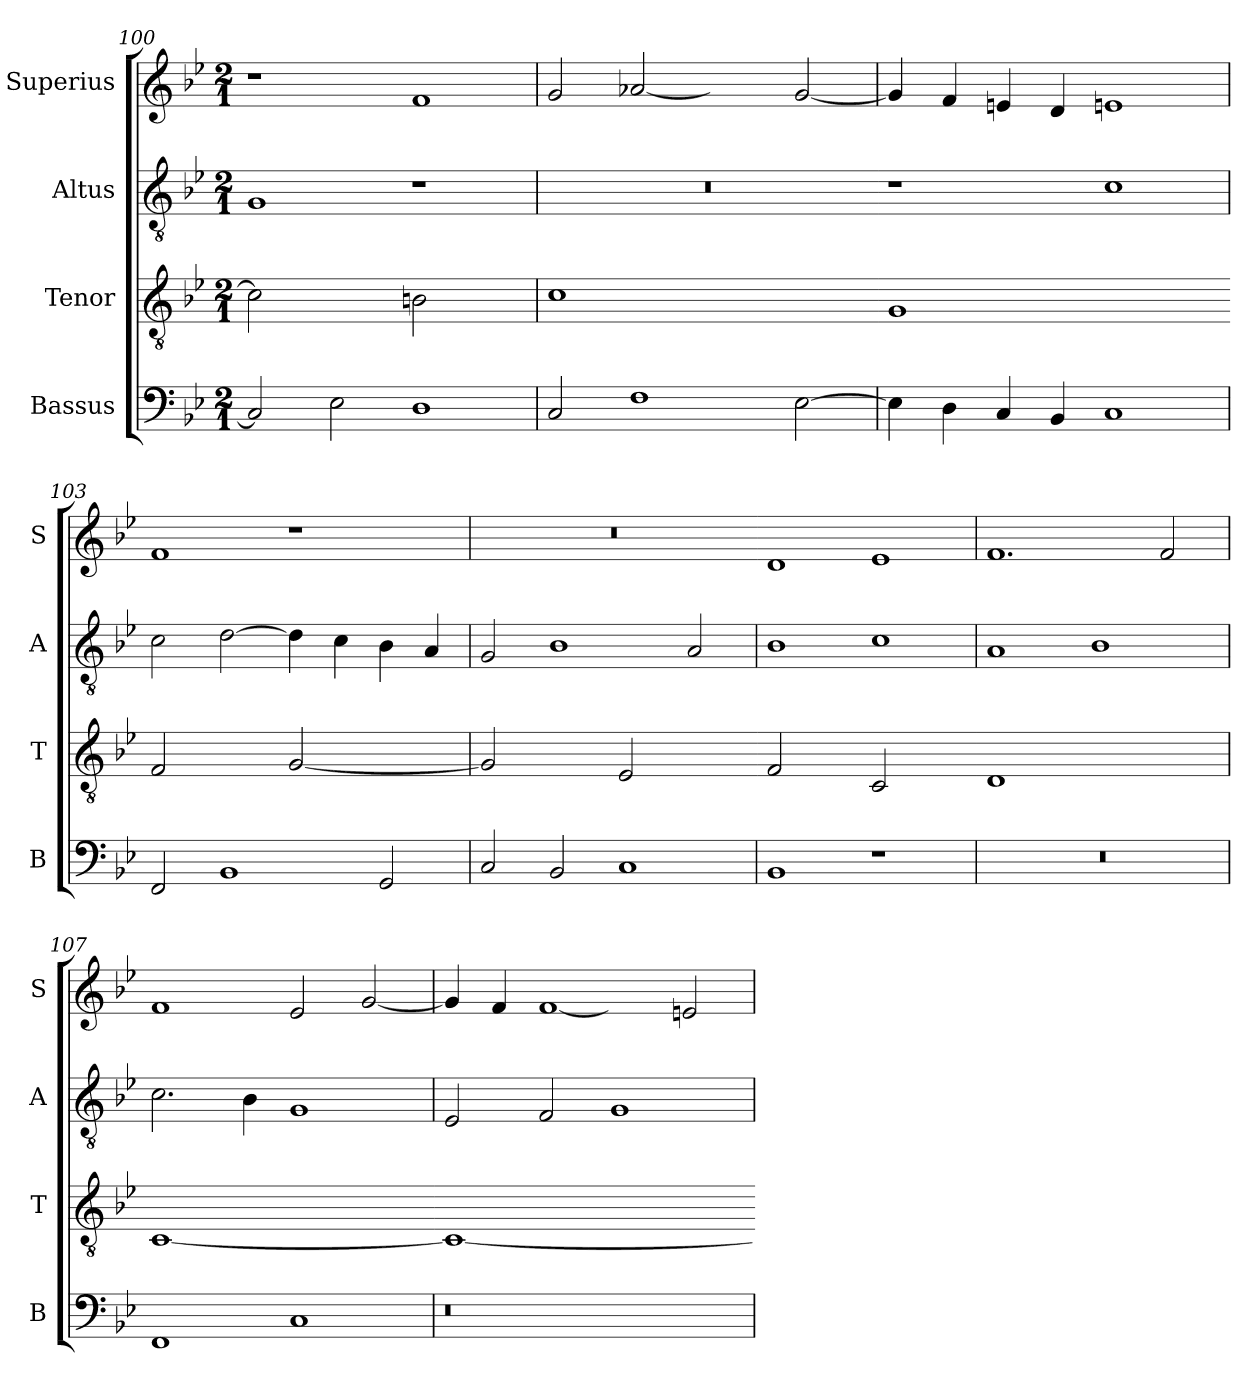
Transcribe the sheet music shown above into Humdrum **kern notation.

**kern	**kern	**kern	**kern
*part4	*part3	*part2	*part1
*staff4	*staff3	*staff2	*staff1
*I"Bassus	*I"Tenor	*I"Altus	*I"Superius
*I'B	*I'T	*I'A	*I'S
*clefF4	*clefGv2	*clefGv2	*clefG2
*k[b-e-]	*k[b-e-]	*k[b-e-]	*k[b-e-]
*M2/1	*M2/1	*M2/1	*M2/1
=100	=100	=100	=100
!	!LO:N:vis=2	!	!
2C/]	1c]	1G	1r
2E-\	.	.	.
!	!LO:N:vis=2	!	!
1D	1Bn	1r	1f
=101	=101	=101	=101
!	!LO:N:vis=1	!	!
2C/	0c	0r	2g/
1F	.	.	[2a-X
.	.	.	2a-yy]
[2E-\	.	.	[2g/
=102	=102-	=102	=102
!	!LO:N:vis=1	!	!
4E-\]	0G	1r	4g/]
4D\	.	.	4f/
4C/	.	.	4en/
4BB-/	.	.	4d/
1C	.	1c	1en
=103	=103-	=103	=103
!	!LO:N:vis=2	!	!
2FF/	1F	2c\	1f
1BB-	.	[2d\	.
!	!LO:N:vis=2	!	!
.	[1G	4d\]	1r
.	.	4c\	.
2GG/	.	4B-\	.
.	.	4A/	.
=104	=104	=104	=104
!	!LO:N:vis=2	!	!
2C/	1G]	2G/	0r
2BB-/	.	1B-	.
!	!LO:N:vis=2	!	!
1C	1E-	.	.
.	.	2A/	.
=105	=105-	=105	=105
!	!LO:N:vis=2	!	!
1BB-	1F	1B-	1d
!	!LO:N:vis=2	!	!
1r	1C	1c	1e-
=106	=106-	=106	=106
!	!LO:N:vis=1	!	!
0r	0D	1A	1.f
.	.	1B-	.
.	.	.	2f/
=107	=107	=107	=107
!	!LO:N:vis=1	!	!
1FF	[0C	2.c\	1f
.	.	4B-\	.
1C	.	1G	2e-/
.	.	.	[2g/
=108	=108-	=108	=108
!LO:N:vis=0	!LO:N:vis=1	!	!
1r	0C_	2E-/	4g/]
.	.	.	4f/
!	!	!	!LO:N:vis=1
.	.	2F/	[2f
1ryy	.	1G	2fyy]
.	.	.	2en/
=	=-	=	=
*-	*-	*-	*-
